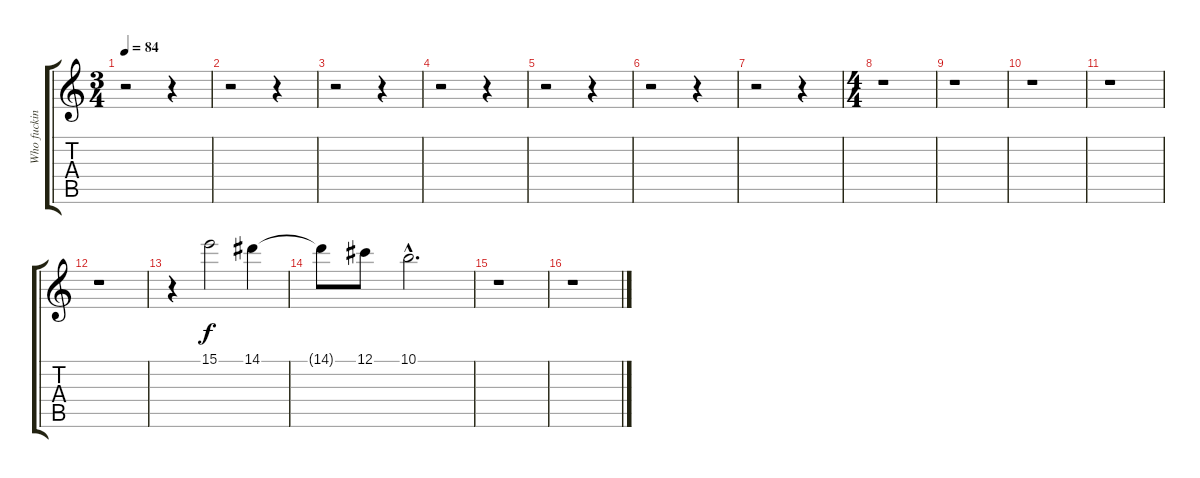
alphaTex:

\track ("Who fucking knows - Fills 1" "Who fuckin") {instrument distortionguitar}
\staff {score tabs}
\tuning (Db4 Ab3 E3 B2 Gb2 B1) {hide}
\ts (3 4)
\tempo 84
\clef g2
\ks c
r.2{dy f} r.4 |
r.2 r.4 |
r.2 r.4 |
r.2 r.4 |
r.2 r.4 |
r.2 r.4 |
r.2 r.4 |
\ts (4 4)
r.1{volume 9 instrument acousticguitarsteel} |
r.1 |
r.1 |
r.1 |
r.1 |
r.4 15.1.2 14.1.4 |
14.1{t}.8 12.1.8 10.1{hac}.2{d} |
r.1 |
r.1
